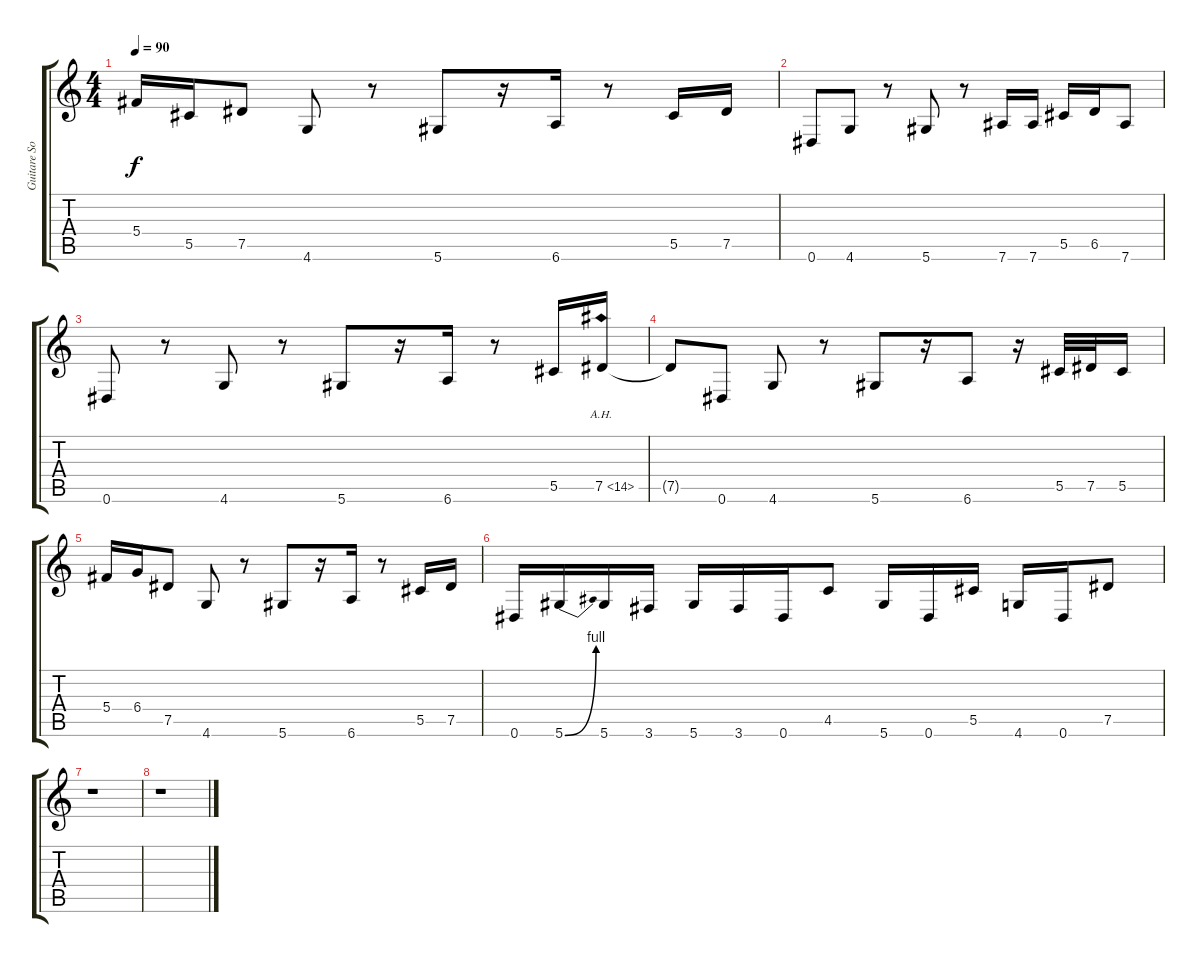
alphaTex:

\track ("Guitare Solo" "Guitare So") {instrument overdrivenguitar}
\staff {score tabs}
\tuning (Eb4 Bb3 Gb3 Db3 Ab2 Eb2) {hide}
\ts (4 4)
\tempo 90
\clef g2
\ks c
5.4.16{dy f} 5.5.16 7.5.8 4.6.8 r.8 5.6.8 r.16 6.6.16 r.8 5.5.16 7.5.16 |
0.6.8 4.6.8 r.8 5.6.8 r.8 7.6.16 7.6.16 5.5.16 6.5.16 7.6.8 |
0.6.8 r.8 4.6.8 r.8 5.6.8 r.16 6.6.16 r.8 5.5.16 7.5{ah 7}.16 |
7.5{t}.8 0.6.8 4.6.8 r.8 5.6.8 r.16 6.6.8 r.16 5.5.32 7.5.32 5.5.16 |
5.4.16 6.4.16 7.5.8 4.6.8 r.8 5.6.8 r.16 6.6.16 r.8 5.5.16 7.5.16 |
0.6.16 5.6{be (bend 0 0 60 4)}.16 5.6.16 3.6.16 5.6.16 3.6.16 0.6.16 4.5.8 5.6.16 0.6.16 5.5.16 4.6.16 0.6.16 7.5.8 |
r.1 |
r.1
